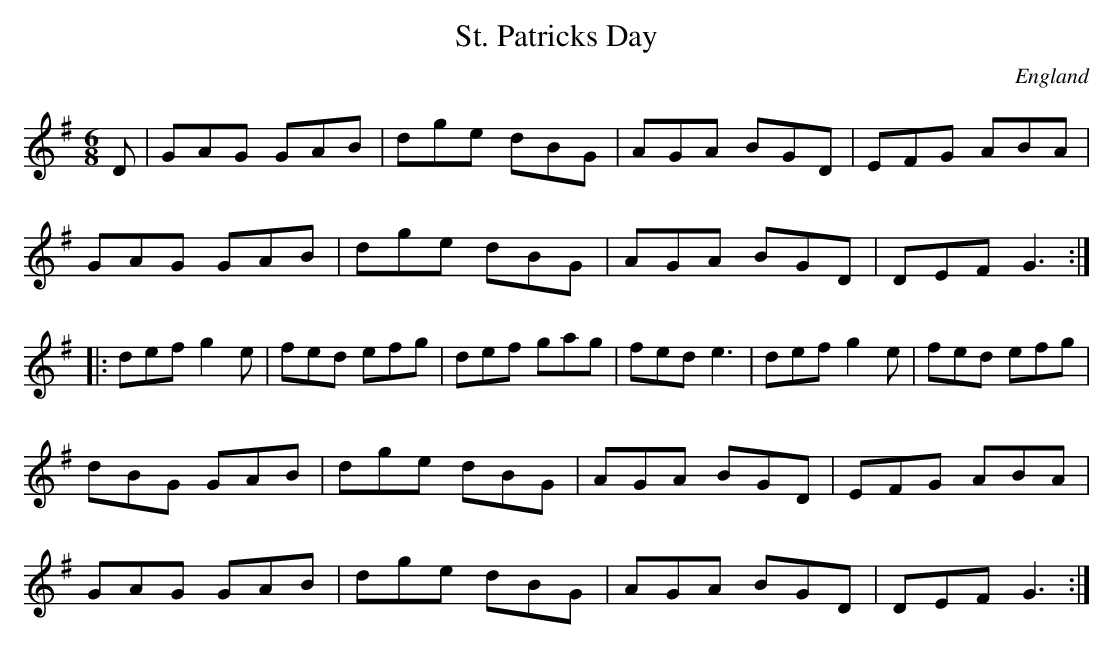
X:1
T:St. Patricks Day
L:1/8
M:6/8
O:England
K:G
D | GAG GAB | dge dBG | AGA BGD | EFG ABA |
      GAG GAB | dge dBG | AGA BGD | DEF  G3 ::
def  g2e   |  fed efg   |  def gag  | fed e3 | def  g2e   |  fed efg |
dBG GAB | dge dBG |  AGA BGD | EFG ABA |
GAG GAB | dge dBG |  AGA BGD | DEF  G3 :|
